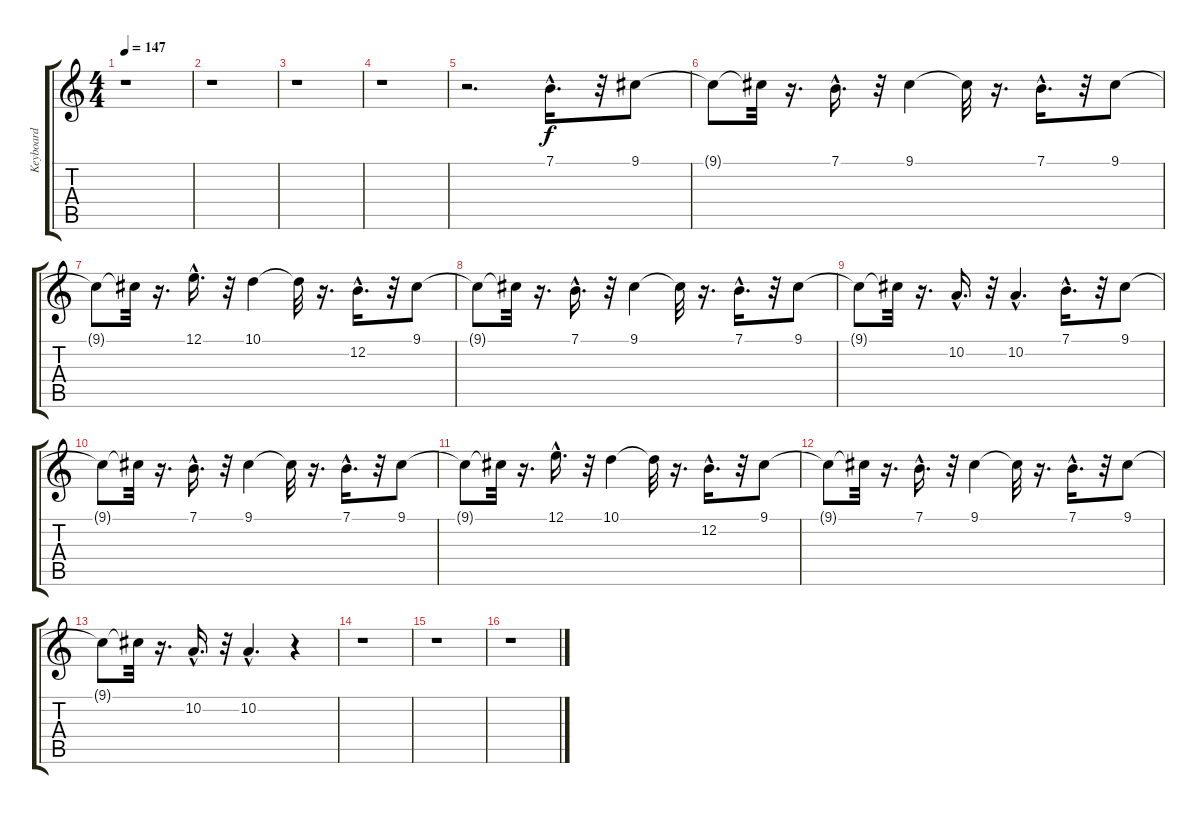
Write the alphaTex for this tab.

\track ("Keyboard" "Keyboard") {instrument synthstrings1}
\staff {score tabs}
\tuning (E4 B3 G3 D3 A2 E2) {hide}
\ts (4 4)
\tempo 147
\clef g2
\ks c
r.1{dy f} |
r.1 |
r.1 |
r.1 |
r.2{d} 7.1{hac}.16{d} r.32 9.1.8 |
9.1{t}.8 9.1{t}.32 r.16{d} 7.1{hac}.16{d} r.32 9.1.4 9.1{t}.32 r.16{d} 7.1{hac}.16{d} r.32 9.1.8 |
9.1{t}.8 9.1{t}.32 r.16{d} 12.1{hac}.16{d} r.32 10.1.4 10.1{t}.32 r.16{d} 12.2{hac}.16{d} r.32 9.1.8 |
9.1{t}.8 9.1{t}.32 r.16{d} 7.1{hac}.16{d} r.32 9.1.4 9.1{t}.32 r.16{d} 7.1{hac}.16{d} r.32 9.1.8 |
9.1{t}.8 9.1{t}.32 r.16{d} 10.2{hac}.16{d} r.32 10.2{hac}.4{d} 7.1{hac}.16{d} r.32 9.1.8 |
9.1{t}.8 9.1{t}.32 r.16{d} 7.1{hac}.16{d} r.32 9.1.4 9.1{t}.32 r.16{d} 7.1{hac}.16{d} r.32 9.1.8 |
9.1{t}.8 9.1{t}.32 r.16{d} 12.1{hac}.16{d} r.32 10.1.4 10.1{t}.32 r.16{d} 12.2{hac}.16{d} r.32 9.1.8 |
9.1{t}.8 9.1{t}.32 r.16{d} 7.1{hac}.16{d} r.32 9.1.4 9.1{t}.32 r.16{d} 7.1{hac}.16{d} r.32 9.1.8 |
9.1{t}.8 9.1{t}.32 r.16{d} 10.2{hac}.16{d} r.32 10.2{hac}.4{d} r.4 |
r.1 |
r.1 |
r.1
